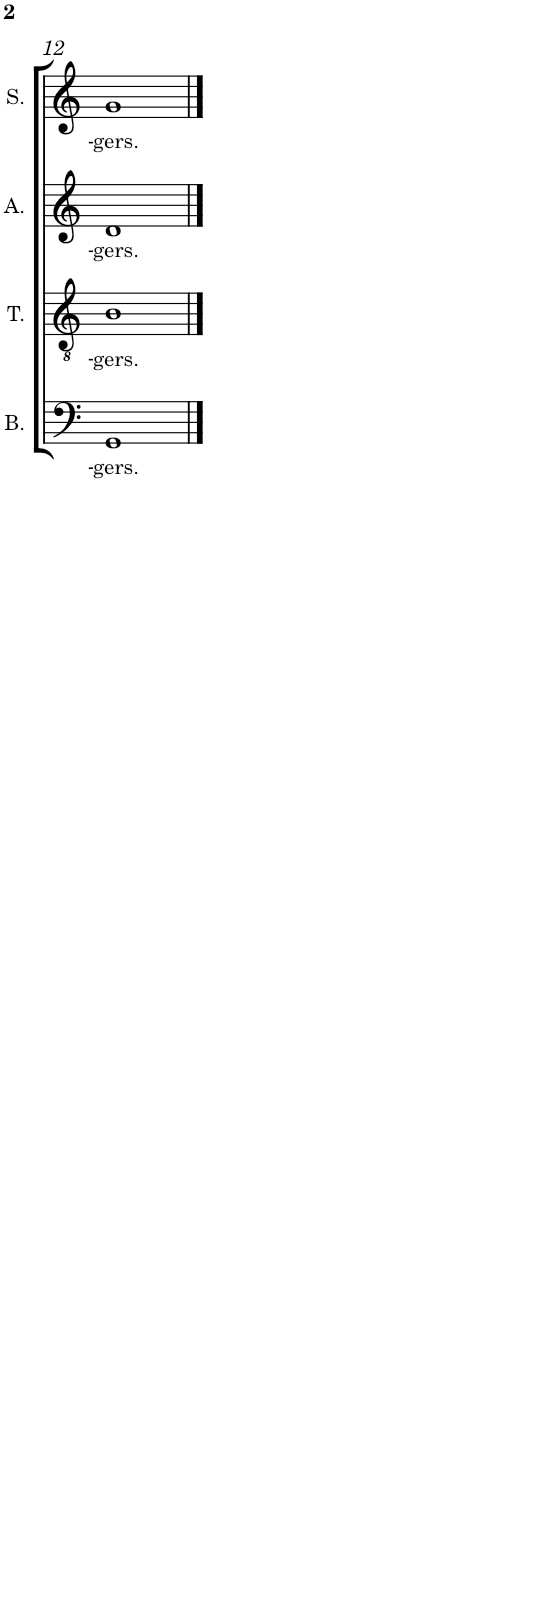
**kern	**text	**kern	**text	**kern	**text	**kern	**text
*part4	*part4	*part3	*part3	*part2	*part2	*part1	*part1
*staff4	*staff4	*staff3	*staff3	*staff2	*staff2	*staff1	*staff1
*I"Basse	*	*I"Ténor	*	*I"Alto	*	*I"Soprano	*
*I'B.	*	*I'T.	*	*I'A.	*	*I'S.	*
!!LO:PB:g=z
*clefF4	*	*clefGv2	*	*clefG2	*	*clefG2	*
*Trd7c12	*	*	*	*Trd1c2	*	*	*
*k[]	*	*k[]	*	*k[]	*	*k[]	*
*M2/2	*	*M2/2	*	*M2/2	*	*M2/2	*
*met(c|)	*	*met(c|)	*	*met(c|)	*	*met(c|)	*
=12	=12	=12	=12	=12	=12	=12	=12
!	!LO:LY:b	!	!LO:LY:b	!	!LO:LY:b	!	!LO:LY:b
1GG	-gers.	1B	-gers.	1d	-gers.	1g	-gers.
==	==	==	==	==	==	==	==
*-	*-	*-	*-	*-	*-	*-	*-
